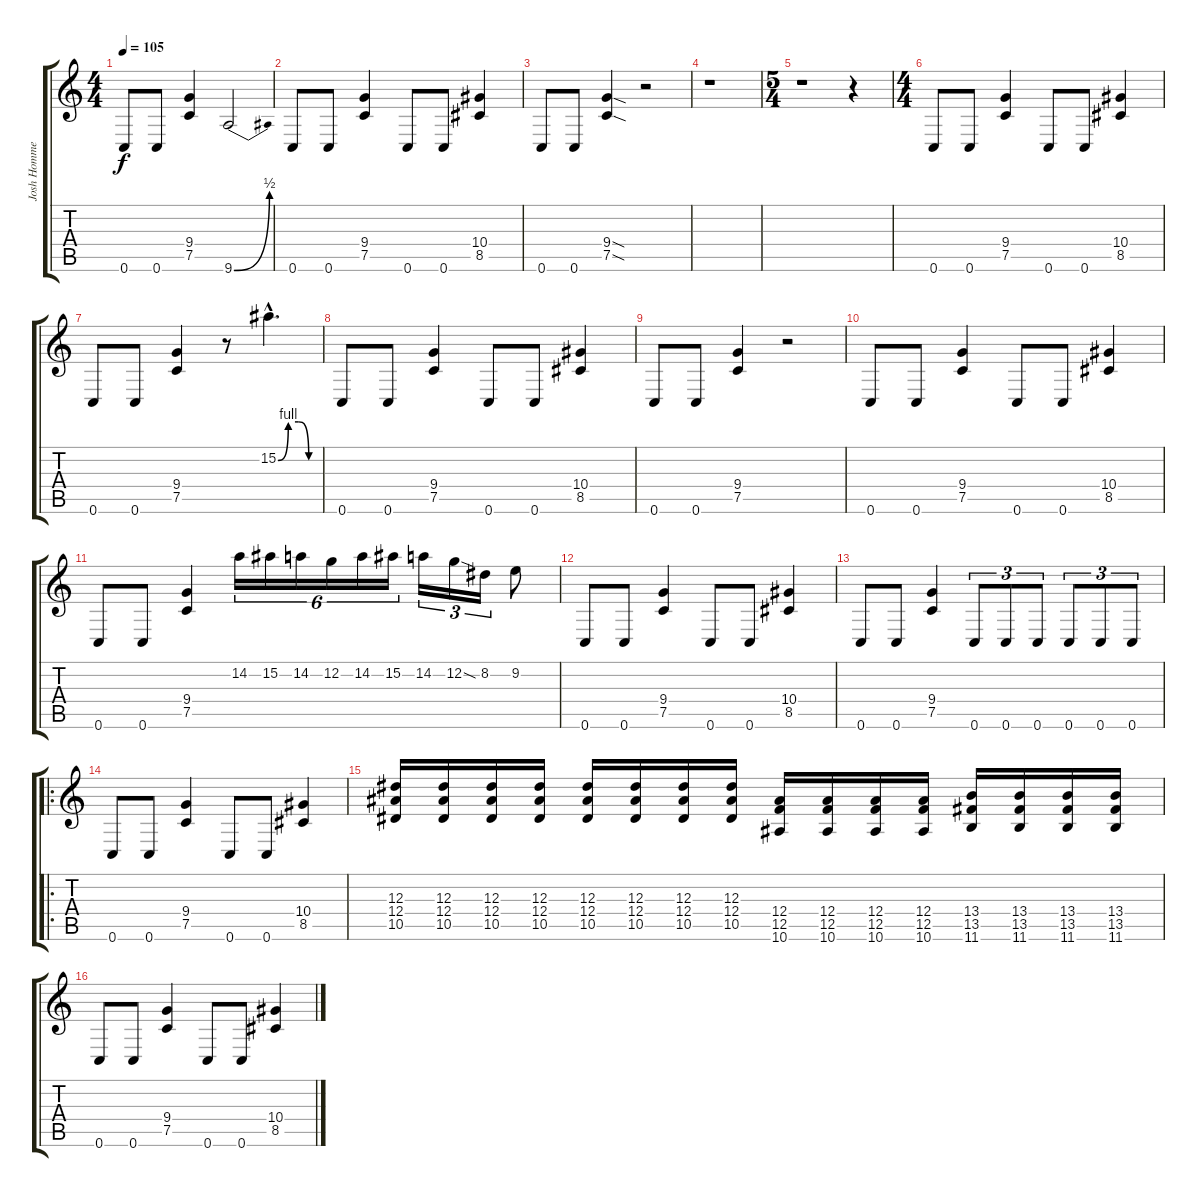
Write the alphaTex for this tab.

\track ("Josh Homme" "Josh Homme") {instrument overdrivenguitar}
\staff {score tabs}
\tuning (C4 G3 Eb3 Bb2 F2 C2) {hide}
\ts (4 4)
\tempo 105
\clef g2
\ks c
0.6.8{dy f} 0.6.8 (9.4 7.5).4 9.6{be (bend 0 0 60 2)}.2 |
0.6.8 0.6.8 (9.4 7.5).4 0.6.8 0.6.8 (10.4 8.5).4 |
0.6.8 0.6.8 (9.4{sod} 7.5{sod}).4 r.2 |
r.1 |
\ts (5 4)
r.1 r.4 |
\ts (4 4)
0.6.8 0.6.8 (9.4 7.5).4 0.6.8 0.6.8 (10.4 8.5).4 |
0.6.8 0.6.8 (9.4 7.5).4 r.8 15.2{be (custom 0 0 15 4 30 4 45 0 60 0) hac}.4{d} |
0.6.8 0.6.8 (9.4 7.5).4 0.6.8 0.6.8 (10.4 8.5).4 |
0.6.8 0.6.8 (9.4 7.5).4 r.2 |
0.6.8 0.6.8 (9.4 7.5).4 0.6.8 0.6.8 (10.4 8.5).4 |
0.6.8 0.6.8 (9.4 7.5).4 14.2.16{tu (6 4)} 15.2.16{tu (6 4)} 14.2.16{tu (6 4)} 12.2.16{tu (6 4)} 14.2.16{tu (6 4)} 15.2.16{tu (6 4)} 14.2.16{tu (3 2)} 12.2{sod}.16{tu (3 2)} 8.2.16{tu (3 2)} 9.2.8 |
0.6.8 0.6.8 (9.4 7.5).4 0.6.8 0.6.8 (10.4 8.5).4 |
0.6.8 0.6.8 (9.4 7.5).4 0.6.8{tu (3 2)} 0.6.8{tu (3 2)} 0.6.8{tu (3 2)} 0.6.8{tu (3 2)} 0.6.8{tu (3 2)} 0.6.8{tu (3 2)} |
\ro
0.6.8 0.6.8 (9.4 7.5).4 0.6.8 0.6.8 (10.4 8.5).4 |
(12.3 12.4 10.5).16 (12.3 12.4 10.5).16 (12.3 12.4 10.5).16 (12.3 12.4 10.5).16 (12.3 12.4 10.5).16 (12.3 12.4 10.5).16 (12.3 12.4 10.5).16 (12.3 12.4 10.5).16 (12.4 12.5 10.6).16 (12.4 12.5 10.6).16 (12.4 12.5 10.6).16 (12.4 12.5 10.6).16 (13.4 13.5 11.6).16 (13.4 13.5 11.6).16 (13.4 13.5 11.6).16 (13.4 13.5 11.6).16 |
0.6.8 0.6.8 (9.4 7.5).4 0.6.8 0.6.8 (10.4 8.5).4
